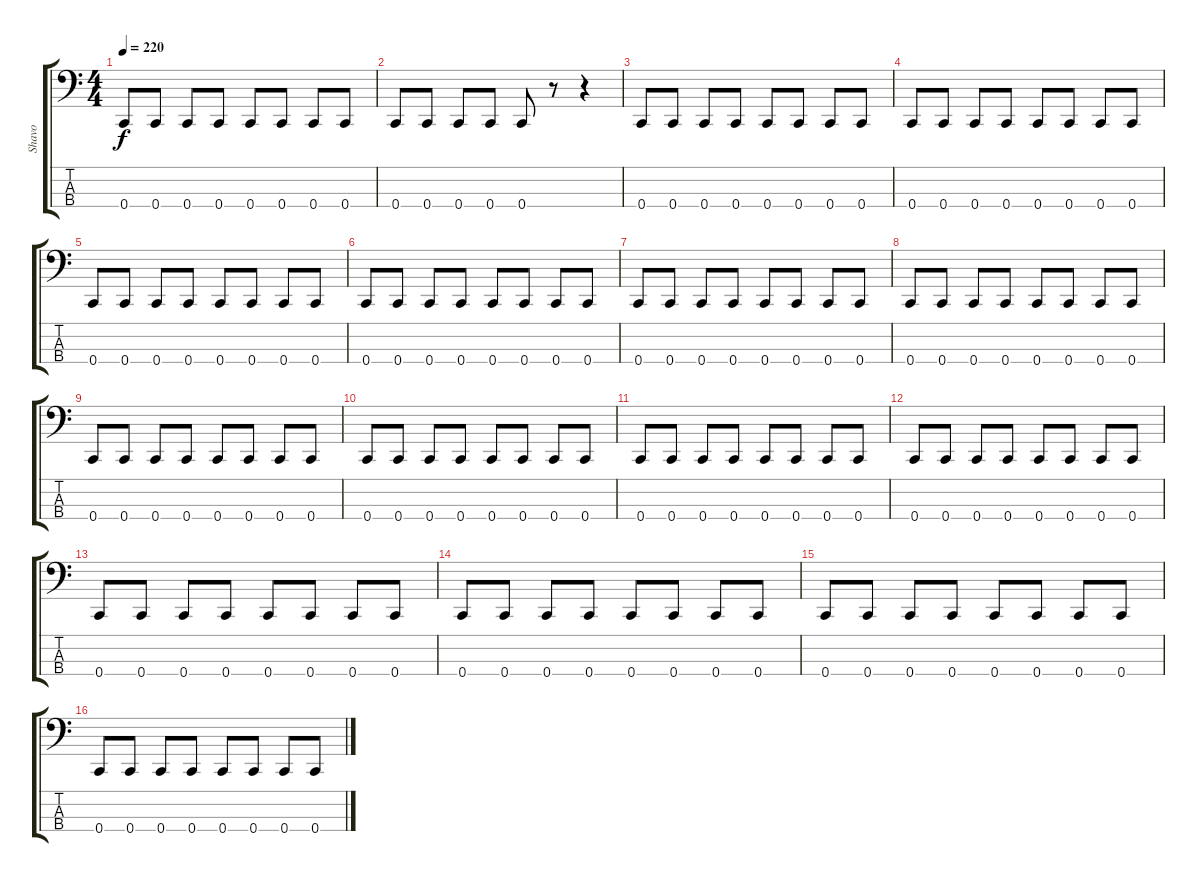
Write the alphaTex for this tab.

\track ("Shavo " "Shavo ") {instrument electricbassfinger}
\staff {score tabs}
\tuning (F2 C2 G1 C1) {hide}
\ts (4 4)
\tempo 220
\clef f4
\ks c
0.4.8{dy f} 0.4.8 0.4.8 0.4.8 0.4.8 0.4.8 0.4.8 0.4.8 |
0.4.8 0.4.8 0.4.8 0.4.8 0.4.8 r.8 r.4 |
0.4.8 0.4.8 0.4.8 0.4.8 0.4.8 0.4.8 0.4.8 0.4.8 |
0.4.8 0.4.8 0.4.8 0.4.8 0.4.8 0.4.8 0.4.8 0.4.8 |
0.4.8 0.4.8 0.4.8 0.4.8 0.4.8 0.4.8 0.4.8 0.4.8 |
0.4.8 0.4.8 0.4.8 0.4.8 0.4.8 0.4.8 0.4.8 0.4.8 |
0.4.8 0.4.8 0.4.8 0.4.8 0.4.8 0.4.8 0.4.8 0.4.8 |
0.4.8 0.4.8 0.4.8 0.4.8 0.4.8 0.4.8 0.4.8 0.4.8 |
0.4.8 0.4.8 0.4.8 0.4.8 0.4.8 0.4.8 0.4.8 0.4.8 |
0.4.8 0.4.8 0.4.8 0.4.8 0.4.8 0.4.8 0.4.8 0.4.8 |
0.4.8 0.4.8 0.4.8 0.4.8 0.4.8 0.4.8 0.4.8 0.4.8 |
0.4.8 0.4.8 0.4.8 0.4.8 0.4.8 0.4.8 0.4.8 0.4.8 |
0.4.8 0.4.8 0.4.8 0.4.8 0.4.8 0.4.8 0.4.8 0.4.8 |
0.4.8 0.4.8 0.4.8 0.4.8 0.4.8 0.4.8 0.4.8 0.4.8 |
0.4.8 0.4.8 0.4.8 0.4.8 0.4.8 0.4.8 0.4.8 0.4.8 |
0.4.8 0.4.8 0.4.8 0.4.8 0.4.8 0.4.8 0.4.8 0.4.8
